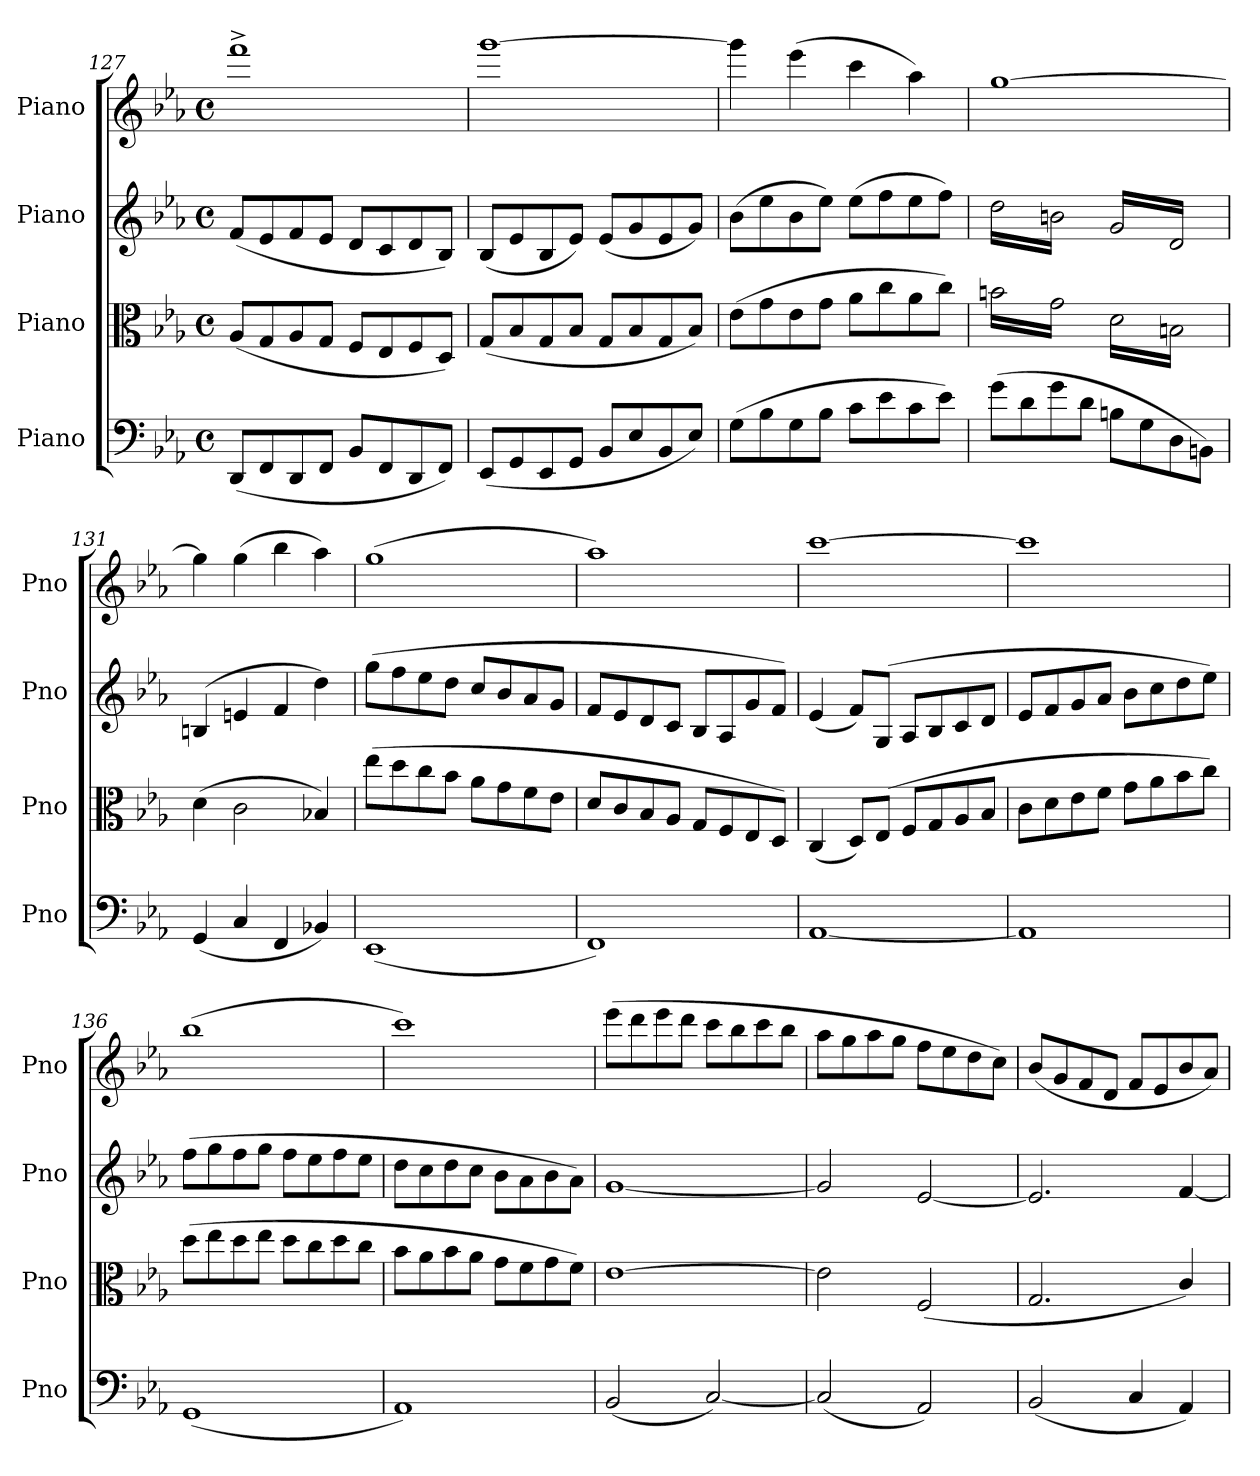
**kern	**kern	**kern	**kern
*part4	*part3	*part2	*part1
*staff4	*staff3	*staff2	*staff1
*I"Piano	*I"Piano	*I"Piano	*I"Piano
*I'Pno	*I'Pno	*I'Pno	*I'Pno
*clefF4	*clefC3	*clefG2	*clefG2
*k[b-e-a-]	*k[b-e-a-]	*k[b-e-a-]	*k[b-e-a-]
*M4/4	*M4/4	*M4/4	*M4/4
*met(c)	*met(c)	*met(c)	*met(c)
=127	=127	=127	=127
(8DD/L	(8A-/L	(8f/L	1fff^
8FF/	8G/	8e-/	.
8DD/	8A-/	8f/	.
8FF/J	8G/J	8e-/J	.
8BB-/L	8F/L	8d/L	.
8FF/	8E-/	8c/	.
8DD/	8F/	8d/	.
8FF/J)	8D/J)	8B-/J)	.
=128	=128	=128	=128
(8EE-/L	(8G/L	(8B-/L	[1ggg
8GG/	8B-/	8e-/	.
8EE-/	8G/	8B-/	.
8GG/J	8B-/J	8e-/J)	.
8BB-/L	8G/L	(8e-/L	.
8E-/	8B-/	8g/	.
8BB-/	8G/	8e-/	.
8E-/J)	8B-/J)	8g/J)	.
=129	=129	=129	=129
(8G\L	(8e-\L	(8b-\L	4ggg\]
8B-\	8g\	8ee-\	.
8G\	8e-\	8b-\	(4eee-\
8B-\J	8g\J	8ee-\J)	.
8c\L	8a-\L	(8ee-\L	4ccc\
8e-\	8cc\	8ff\	.
8c\	8a-\	8ee-\	4aa-\)
8e-\J)	8cc\J)	8ff\J)	.
!!LO:LB:g=z
=130	=130	=130	=130
*	*tremolo	*	*
*	*	*tremolo	*
(8g\L	(16bn\LL	(16dd\LL	[1gg
.	16g\	16bn\	.
8d\	16bn\	16dd\	.
.	16g\	16bn\	.
8g\	16bn\	16dd\	.
.	16g\	16bn\	.
8d\J	16bn\	16dd\	.
.	16g\JJ	16bn\JJ	.
8Bn\L	16d\LL	16g/LL	.
.	16Bn\)	16d/)	.
8G\	16d\	16g/	.
.	16Bn\)	16d/)	.
8D\	16d\	16g/	.
.	16Bn\)	16d/)	.
8BBn\J)	16d\	16g/	.
.	16Bn\)JJ	16d/)JJ	.
*	*	*Xtremolo	*
*	*Xtremolo	*	*
=131	=131	=131	=131
(4GG/	(4d\	(4Bn/	4gg\]
.	.	.	.
.	.	.	.
.	.	.	.
4C/	2c\	4en/	(4gg\
4FF/	.	4f/	4bb-\
4BB-X/)	4B-X/)	4dd\)	4aa-\)
=132	=132	=132	=132
(1EE-	(8ee-\L	(8gg\L	(>1gg
.	8dd\	8ff\	.
.	8cc\	8ee-\	.
.	8b-\J	8dd\J	.
.	8a-\L	8cc/L	.
.	8g\	8b-/	.
.	8f\	8a-/	.
.	8e-\J	8g/J	.
=133	=133	=133	=133
1FF)	8d/L	8f/L	1aa-)
.	8c/	8e-/	.
.	8B-/	8d/	.
.	8A-/J	8c/J	.
.	8G/L	8B-/L	.
.	8F/	8A-/	.
.	8E-/	8g/	.
.	8D/J)	8f/J)	.
=134	=134	=134	=134
[1AA-	(4C/	(4e-/	[1ccc
.	8D/L)	8f/L)	.
.	(8E-/J	(8G/J	.
.	8F/L	8A-/L	.
.	8G/	8B-/	.
.	8A-/	8c/	.
.	8B-/J	8d/J	.
=135	=135	=135	=135
1AA-]	8c\L	8e-/L	1ccc]
.	8d\	8f/	.
.	8e-\	8g/	.
.	8f\J	8a-/J	.
.	8g\L	8b-\L	.
.	8a-\	8cc\	.
.	8b-\	8dd\	.
.	8cc\J)	8ee-\J)	.
=136	=136	=136	=136
(1GG	(8dd\L	(8ff\L	(>1bb-
.	8ee-\	8gg\	.
.	8dd\	8ff\	.
.	8ee-\J	8gg\J	.
.	8dd\L	8ff\L	.
.	8cc\	8ee-\	.
.	8dd\	8ff\	.
.	8cc\J	8ee-\J	.
!!LO:LB:g=z
=137	=137	=137	=137
1AA-)	8b-\L	8dd\L	1ccc)
.	8a-\	8cc\	.
.	8b-\	8dd\	.
.	8a-\J	8cc\J	.
.	8g\L	8b-\L	.
.	8f\	8a-\	.
.	8g\	8b-\	.
.	8f\J)	8a-\J)	.
=138	=138	=138	=138
(2BB-/	[1e-	[1g	(8eee-\L
.	.	.	8ddd\
.	.	.	8eee-\
.	.	.	8ddd\J
[2C/)	.	.	8ccc\L
.	.	.	8bb-\
.	.	.	8ccc\
.	.	.	8bb-\J
=139	=139	=139	=139
(2C/]	2e-\]	2g/]	8aa-\L
.	.	.	8gg\
.	.	.	8aa-\
.	.	.	8gg\J
2AA-/)	(2F/	[2e-/	8ff\L
.	.	.	8ee-\
.	.	.	8dd\
.	.	.	8cc\J)
=140	=140	=140	=140
(2BB-/	2.G/	2.e-/]	(8b-/L
.	.	.	8g/
.	.	.	8f/
.	.	.	8d/J
4C/	.	.	8f/L
.	.	.	8e-/
4AA-/)	4c/)	[4f/	8b-/
.	.	.	8a-/J)
=	=	=	=
*-	*-	*-	*-
